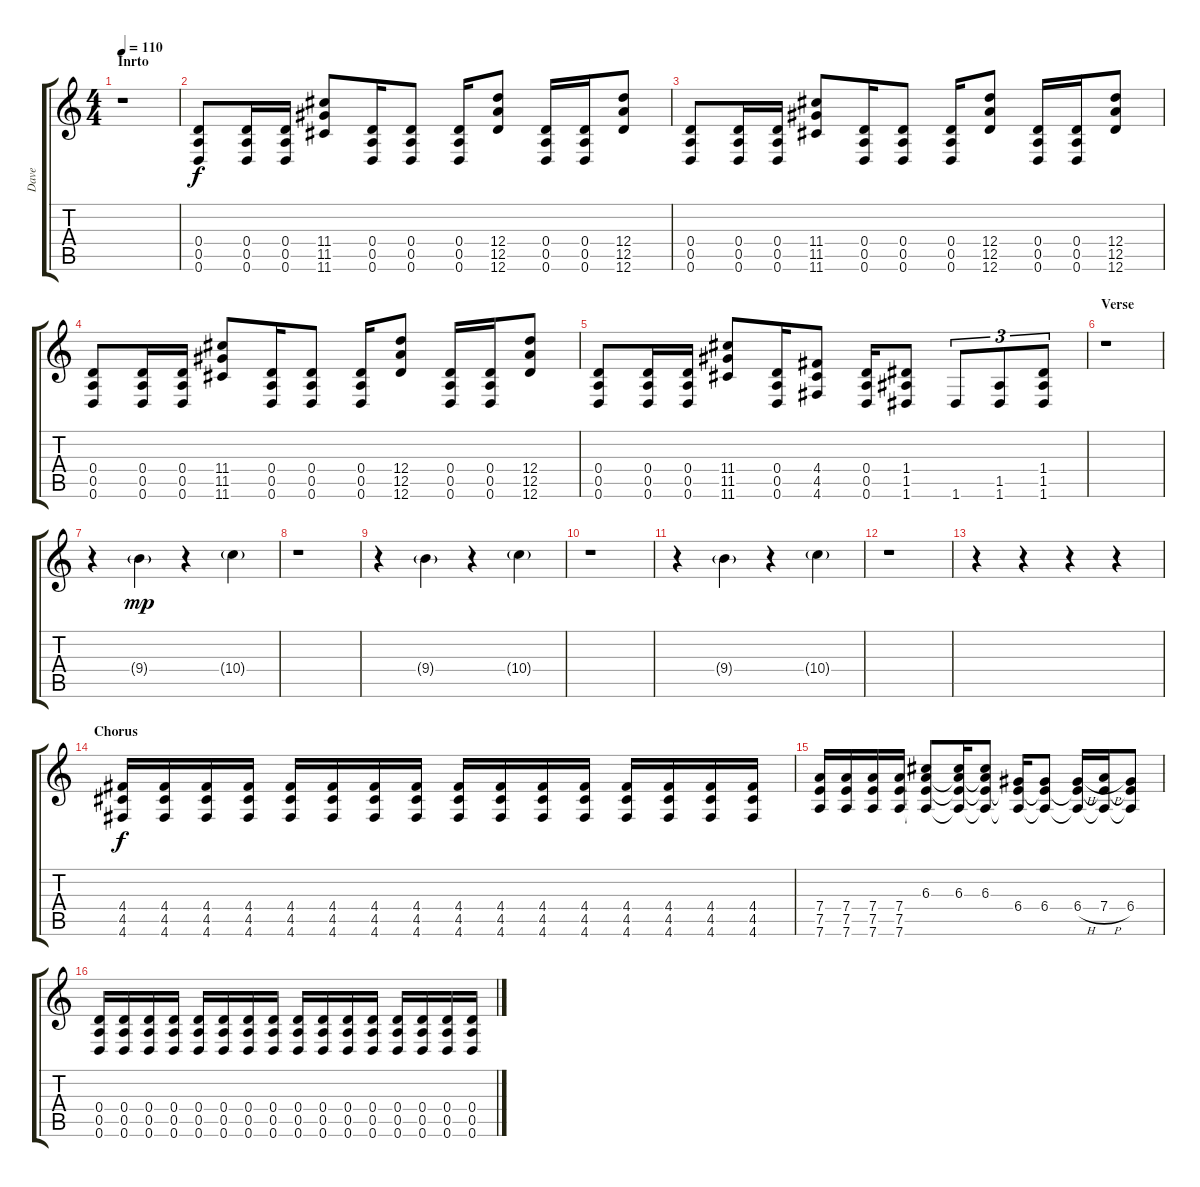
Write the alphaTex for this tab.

\track ("Dave" "Dave") {instrument distortionguitar}
\staff {score tabs}
\tuning (E4 B3 G3 D3 A2 D2) {hide}
\ts (4 4)
\section ("" "Inrto")
\tempo 110
\clef g2
\ks c
r.1{dy f instrument distortionguitar} |
(0.4 0.5 0.6).8 (0.4 0.5 0.6).16 (0.4 0.5 0.6).16 (11.4 11.5 11.6).8 (0.4 0.5 0.6).16 (0.4 0.5 0.6).8 (0.4 0.5 0.6).16 (12.4 12.5 12.6).8 (0.4 0.5 0.6).16 (0.4 0.5 0.6).16 (12.4 12.5 12.6).8 |
(0.4 0.5 0.6).8 (0.4 0.5 0.6).16 (0.4 0.5 0.6).16 (11.4 11.5 11.6).8 (0.4 0.5 0.6).16 (0.4 0.5 0.6).8 (0.4 0.5 0.6).16 (12.4 12.5 12.6).8 (0.4 0.5 0.6).16 (0.4 0.5 0.6).16 (12.4 12.5 12.6).8 |
(0.4 0.5 0.6).8 (0.4 0.5 0.6).16 (0.4 0.5 0.6).16 (11.4 11.5 11.6).8 (0.4 0.5 0.6).16 (0.4 0.5 0.6).8 (0.4 0.5 0.6).16 (12.4 12.5 12.6).8 (0.4 0.5 0.6).16 (0.4 0.5 0.6).16 (12.4 12.5 12.6).8 |
(0.4 0.5 0.6).8 (0.4 0.5 0.6).16 (0.4 0.5 0.6).16 (11.4 11.5 11.6).8 (0.4 0.5 0.6).16 (4.4 4.5 4.6).8 (0.4 0.5 0.6).16 (1.4 1.5 1.6).8 1.6.8{tu (3 2)} (1.5 1.6).8{tu (3 2)} (1.4 1.5 1.6).8{tu (3 2)} |
\section ("" "Verse")
r.1 |
r.4 9.4{g}.4{dy mp instrument electricguitarclean} r.4 10.4{g}.4 |
r.1 |
r.4 9.4{g}.4 r.4 10.4{g}.4 |
r.1 |
r.4 9.4{g}.4 r.4 10.4{g}.4 |
r.1 |
r.4 r.4 r.4 r.4 |
\section ("" "Chorus")
(4.4 4.5 4.6).16{dy f instrument distortionguitar} (4.4 4.5 4.6).16 (4.4 4.5 4.6).16 (4.4 4.5 4.6).16 (4.4 4.5 4.6).16 (4.4 4.5 4.6).16 (4.4 4.5 4.6).16 (4.4 4.5 4.6).16 (4.4 4.5 4.6).16 (4.4 4.5 4.6).16 (4.4 4.5 4.6).16 (4.4 4.5 4.6).16 (4.4 4.5 4.6).16 (4.4 4.5 4.6).16 (4.4 4.5 4.6).16 (4.4 4.5 4.6).16 |
(7.4 7.5 7.6).16 (7.4 7.5 7.6).16 (7.4 7.5 7.6).16 (7.4 7.5 7.6).16 (6.3 7.4{t} 7.5{t} 7.6{t}).8 (6.3 7.4{t} 7.5{t} 7.6{t}).16 (6.3 7.4{t} 7.5{t} 7.6{t}).8 (6.4 7.5{t} 7.6{t}).16 (6.4 7.5{t} 7.6{t}).8 (6.4{h} 7.5{t} 7.6{t}).16 (7.4{h} 7.5{t} 7.6{t}).16 (6.4 7.5{t} 7.6{t}).8 |
(0.4 0.5 0.6).16 (0.4 0.5 0.6).16 (0.4 0.5 0.6).16 (0.4 0.5 0.6).16 (0.4 0.5 0.6).16 (0.4 0.5 0.6).16 (0.4 0.5 0.6).16 (0.4 0.5 0.6).16 (0.4 0.5 0.6).16 (0.4 0.5 0.6).16 (0.4 0.5 0.6).16 (0.4 0.5 0.6).16 (0.4 0.5 0.6).16 (0.4 0.5 0.6).16 (0.4 0.5 0.6).16 (0.4 0.5 0.6).16
